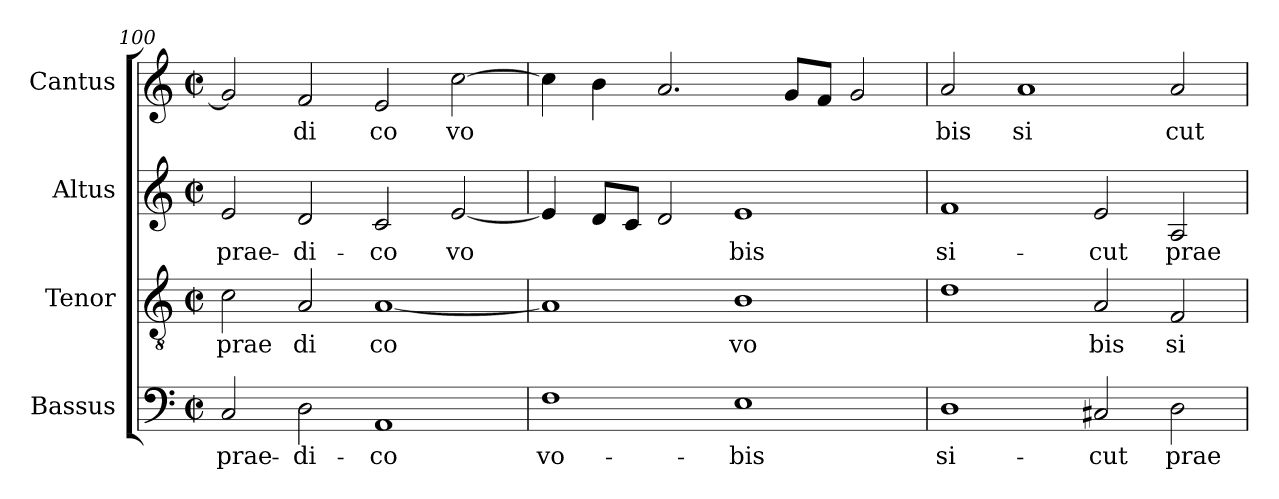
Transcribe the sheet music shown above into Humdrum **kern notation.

**kern	**text	**kern	**text	**kern	**text	**kern	**text
*part4	*part4	*part3	*part3	*part2	*part2	*part1	*part1
*staff4	*staff4	*staff3	*staff3	*staff2	*staff2	*staff1	*staff1
*I"Bassus	*	*I"Tenor	*	*I"Altus	*	*I"Cantus	*
*	*	*	*	*I'A	*	*I'C	*
*clefF4	*	*clefGv2	*	*clefG2	*	*clefG2	*
*k[]	*	*k[]	*	*k[]	*	*k[]	*
*C:	*	*C:	*	*C:	*	*C:	*
*M2/2	*	*M2/2	*	*M2/2	*	*M2/2	*
*met(c|)	*	*met(c|)	*	*met(c|)	*	*met(c|)	*
=100	=100	=100	=100	=100	=100	=100	=100
!	!LO:LY:b:cj	!	!LO:LY:b:cj	!	!LO:LY:b:cj	!	!LO:LY:b:cj
2C/	prae-	2c\	prae	2e/	prae-	2g/]	.
!	!LO:LY:b:cj	!	!LO:LY:b:cj	!	!LO:LY:b:cj	!	!LO:LY:b:cj
2D\	-di-	2A/	di	2d/	-di-	2f/	di
!	!LO:LY:b:cj	!	!LO:LY:b:cj	!	!LO:LY:b:cj	!	!LO:LY:b:cj
1AA	-co	[<1A	co	2c/	-co	2e/	co
!	!	!	!	!	!LO:LY:b:cj	!	!LO:LY:b:cj
.	.	.	.	[<2e/	vo-	[>2cc\	vo
=101	=101	=101	=101	=101	=101	=101	=101
!	!LO:LY:b:cj	!	!LO:LY:b:cj	!	!LO:LY:b:cj	!	!LO:LY:b:cj
1F	vo-	1A]	.	4e/]	--	4cc\]	.
!	!	!	!	!	!LO:LY:b:cj	!	!LO:LY:b:cj
.	.	.	.	8d/L	--	4b\	.
!	!	!	!	!	!LO:LY:b:cj	!	!
.	.	.	.	8c/J	--	.	.
!	!	!	!	!	!LO:LY:b:cj	!	!LO:LY:b:cj
.	.	.	.	2d/	--	2.a/	.
!	!LO:LY:b:cj	!	!LO:LY:b:cj	!	!LO:LY:b:cj	!	!
1E	-bis	1B	vo	1e	-bis	.	.
!	!	!	!	!	!	!	!LO:LY:b:cj
.	.	.	.	.	.	8g/L	.
!	!	!	!	!	!	!	!LO:LY:b:cj
.	.	.	.	.	.	8f/J	.
!	!	!	!	!	!	!	!LO:LY:b:cj
.	.	.	.	.	.	2g/	.
=102	=102	=102	=102	=102	=102	=102	=102
!	!LO:LY:b:cj	!	!LO:LY:b:cj	!	!LO:LY:b:cj	!	!LO:LY:b:cj
1D	si-	1d	.	1f	si-	2a/	bis
!	!	!	!	!	!	!	!LO:LY:b:cj
.	.	.	.	.	.	1a	si
!	!LO:LY:b:cj	!	!LO:LY:b:cj	!	!LO:LY:b:cj	!	!
2C#X/	-cut	2A/	bis	2e/	-cut	.	.
!	!LO:LY:b:cj	!	!LO:LY:b:cj	!	!LO:LY:b:cj	!	!LO:LY:b:cj
2D\	prae-	2F/	si	2A/	prae-	2a/	cut
=	=	=	=	=	=	=	=
*-	*-	*-	*-	*-	*-	*-	*-
